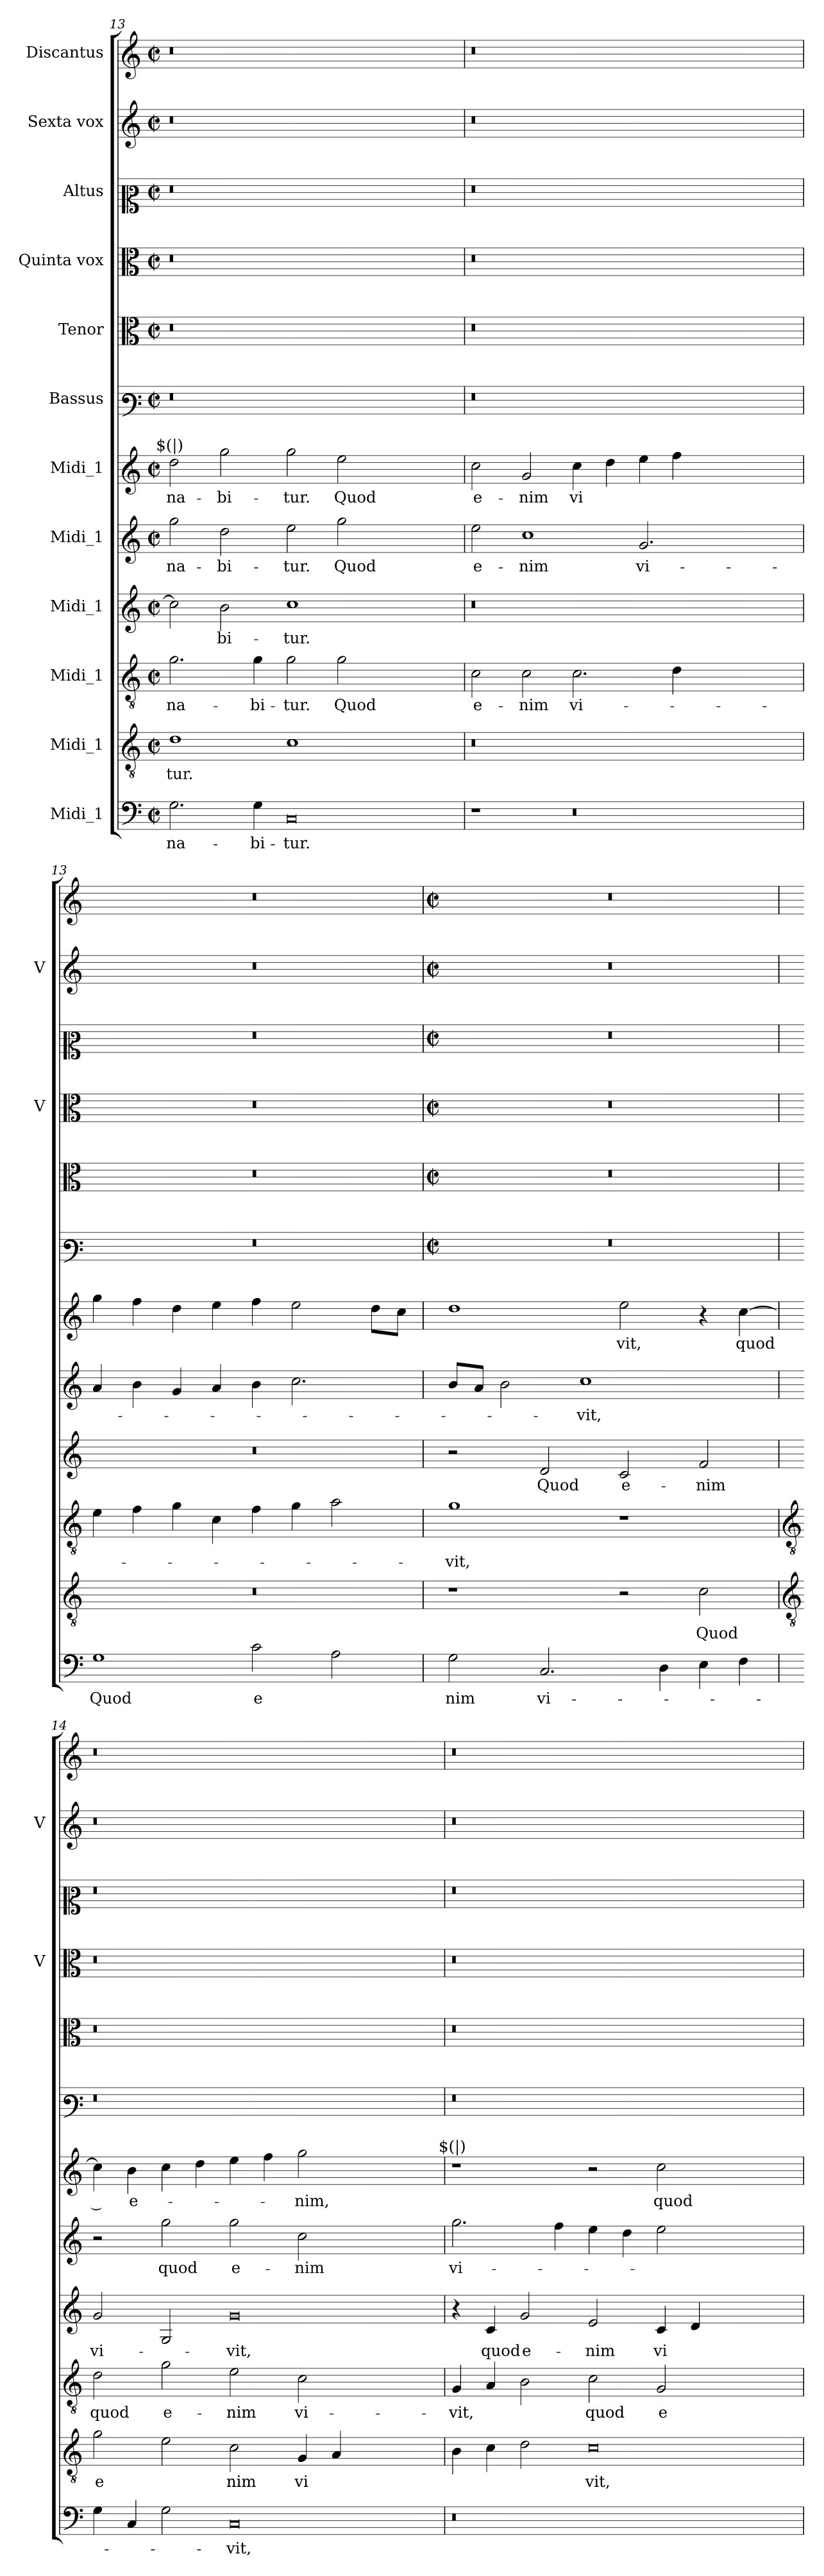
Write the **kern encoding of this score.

**kern	**text	**kern	**text	**kern	**text	**kern	**text	**kern	**text	**kern	**text	**kern	**kern	**kern	**kern	**kern	**kern
*part12	*part12	*part11	*part11	*part10	*part10	*part9	*part9	*part8	*part8	*part7	*part7	*part6	*part5	*part4	*part3	*part2	*part1
*staff12	*staff12	*staff11	*staff11	*staff10	*staff10	*staff9	*staff9	*staff8	*staff8	*staff7	*staff7	*staff6	*staff5	*staff4	*staff3	*staff2	*staff1
*I"Midi_1	*	*I"Midi_1	*	*I"Midi_1	*	*I"Midi_1	*	*I"Midi_1	*	*I"Midi_1	*	*I"Bassus	*I"Tenor	*I"Quinta vox	*I"Altus	*I"Sexta vox	*I"Discantus
*	*	*	*	*	*	*	*	*	*	*	*	*	*	*I'V	*	*I'V	*
!!LO:LB:g=z
*clefF4	*	*clefGv2	*	*clefGv2	*	*clefG2	*	*clefG2	*	*clefG2	*	*clefF3	*clefC3	*clefC3	*clefC2	*clefG2	*clefG2
*k[]	*	*k[]	*	*k[]	*	*k[]	*	*k[]	*	*k[]	*	*k[]	*k[]	*k[]	*k[]	*k[]	*k[]
*C:	*	*C:	*	*C:	*	*C:	*	*C:	*	*C:	*	*C:	*C:	*C:	*C:	*C:	*C:
*M4/2	*	*M4/2	*	*M4/2	*	*M4/2	*	*M4/2	*	*M4/2	*	*M4/2	*M4/2	*M4/2	*M4/2	*M4/2	*M4/2
*met(c|)	*	*met(c|)	*	*met(c|)	*	*met(c|)	*	*met(c|)	*	*met(c|)	*	*met(c|)	*met(c|)	*met(c|)	*met(c|)	*met(c|)	*met(c|)
=13	=13	=13	=13	=13	=13	=13	=13	=13	=13	=13	=13	=13	=13	=13	=13	=13	=13
!	!	!	!	!	!	!	!	!	!	!LO:TX:a:cj:t=$(|)	!	!	!	!	!	!	!
!	!LO:LY:b	!	!LO:LY:b	!	!LO:LY:b	!	!LO:LY:b	!	!LO:LY:b	!	!LO:LY:b	!	!	!	!	!	!
2.G	-na-	1d	-tur.	2.g	-na-	2cc]	--	2gg	-na-	2dd	-na-	0.r	0.r	0.r	0.r	0.r	0.r
!	!	!	!	!	!	!	!LO:LY:b	!	!LO:LY:b	!	!LO:LY:b	!	!	!	!	!	!
.	.	.	.	.	.	2b	bi-	2dd	-bi-	2gg	-bi-	.	.	.	.	.	.
!	!LO:LY:b	!	!	!	!LO:LY:b	!	!	!	!	!	!	!	!	!	!	!	!
4G	-bi-	.	.	4g	-bi-	.	.	.	.	.	.	.	.	.	.	.	.
!	!LO:LY:b	!	!	!	!LO:LY:b	!	!LO:LY:b	!	!LO:LY:b	!	!LO:LY:b	!	!	!	!	!	!
0C	-tur.	1c	.	2g	-tur.	1cc	-tur.	2ee	-tur.	2gg	-tur.	.	.	.	.	.	.
!	!	!	!	!	!LO:LY:b	!	!	!	!LO:LY:b	!	!LO:LY:b	!	!	!	!	!	!
.	.	.	.	2g	Quod	.	.	2gg	Quod	2ee	Quod	.	.	.	.	.	.
.	.	1ryy	.	1ryy	.	1ryy	.	1ryy	.	1ryy	.	.	.	.	.	.	.
=13	=13	=13	=13	=13	=13	=13	=13	=13	=13	=13	=13	=13	=13	=13	=13	=13	=13
!	!	!	!	!	!LO:LY:b	!	!	!	!LO:LY:b	!	!LO:LY:b	!	!	!	!	!	!
1r	.	0r	.	2c	e-	0r	.	2ee	e-	2cc	e-	0.r	0.r	0.r	0.r	0.r	0.r
!	!	!	!	!	!LO:LY:b	!	!	!	!LO:LY:b	!	!LO:LY:b	!	!	!	!	!	!
.	.	.	.	2c	-nim	.	.	1cc	-nim	2g	-nim	.	.	.	.	.	.
!	!	!	!	!	!LO:LY:b	!	!	!	!	!	!LO:LY:b	!	!	!	!	!	!
0r	.	.	.	2.c	vi-	.	.	.	.	4cc	vi	.	.	.	.	.	.
.	.	.	.	.	.	.	.	.	.	4dd	.	.	.	.	.	.	.
!	!	!	!	!	!	!	!	!	!LO:LY:b	!	!	!	!	!	!	!	!
.	.	.	.	.	.	.	.	2.g	vi-	4ee	.	.	.	.	.	.	.
.	.	.	.	4d	.	.	.	.	.	4ff	.	.	.	.	.	.	.
.	.	1ryy	.	1ryy	.	1ryy	.	.	.	1ryy	.	.	.	.	.	.	.
.	.	.	.	.	.	.	.	2.ryy	.	.	.	.	.	.	.	.	.
=13	=13	=13	=13	=13	=13	=13	=13	=13	=13	=13	=13	=13	=13	=13	=13	=13	=13
!	!LO:LY:b	!	!	!	!	!	!	!	!	!	!	!	!	!	!	!	!
1G	Quod	0r	.	4e	.	0r	.	4a	.	4gg	.	0r	0r	0r	0r	0r	0r
.	.	.	.	4f	.	.	.	4b	.	4ff	.	.	.	.	.	.	.
.	.	.	.	4g	.	.	.	4g	.	4dd	.	.	.	.	.	.	.
.	.	.	.	4c	.	.	.	4a	.	4ee	.	.	.	.	.	.	.
!	!LO:LY:b	!	!	!	!	!	!	!	!	!	!	!	!	!	!	!	!
2c	e	.	.	4f	.	.	.	4b	.	4ff	.	.	.	.	.	.	.
.	.	.	.	4g	.	.	.	2.cc	.	2ee	.	.	.	.	.	.	.
2A	.	.	.	2a	.	.	.	.	.	.	.	.	.	.	.	.	.
.	.	.	.	.	.	.	.	.	.	8ddL	.	.	.	.	.	.	.
.	.	.	.	.	.	.	.	.	.	8ccJ	.	.	.	.	.	.	.
!!LO:LB:g=z
=14	=14	=14	=14	=14	=14	=14	=14	=14	=14	=14	=14	=14	=14	=14	=14	=14	=14
*	*	*	*	*	*	*	*	*	*	*	*	*M4/2	*M4/2	*M4/2	*M4/2	*M4/2	*M4/2
*	*	*	*	*	*	*	*	*	*	*	*	*met(c|)	*met(c|)	*met(c|)	*met(c|)	*met(c|)	*met(c|)
!	!LO:LY:b	!	!	!	!LO:LY:b	!	!	!	!	!	!	!	!	!	!	!	!
2G	nim	1r	.	1g	-vit,	2r	.	8bL	.	1dd	.	0r	0r	0r	0r	0r	0r
.	.	.	.	.	.	.	.	8aJ	.	.	.	.	.	.	.	.	.
.	.	.	.	.	.	.	.	2b	.	.	.	.	.	.	.	.	.
!	!LO:LY:b	!	!	!	!	!	!LO:LY:b	!	!	!	!	!	!	!	!	!	!
2.C	vi-	.	.	.	.	2d	Quod	.	.	.	.	.	.	.	.	.	.
!	!	!	!	!	!	!	!	!	!LO:LY:b	!	!	!	!	!	!	!	!
.	.	.	.	.	.	.	.	1cc	-vit,	.	.	.	.	.	.	.	.
!	!	!	!	!	!	!	!LO:LY:b	!	!	!	!LO:LY:b	!	!	!	!	!	!
.	.	2r	.	1r	.	2c	e-	.	.	2ee	vit,	.	.	.	.	.	.
4D	.	.	.	.	.	.	.	.	.	.	.	.	.	.	.	.	.
!	!	!	!LO:LY:b	!	!	!	!LO:LY:b	!	!	!	!	!	!	!	!	!	!
4E	.	2c	Quod	.	.	2f	-nim	.	.	4r	.	.	.	.	.	.	.
!	!	!	!	!	!	!	!	!	!	!	!LO:LY:b	!	!	!	!	!	!
4F	.	.	.	.	.	.	.	4ryy	.	[4cc	quod	.	.	.	.	.	.
!!LO:LB:g=z
=14	=14	=14	=14	=14	=14	=14	=14	=14	=14	=14	=14	=14	=14	=14	=14	=14	=14
*	*	*clefGv2	*	*clefGv2	*	*	*	*	*	*	*	*	*	*	*	*	*
!	!	!	!LO:LY:b	!	!LO:LY:b	!	!LO:LY:b	!	!	!	!LO:LY:b	!	!	!	!	!	!
4G	.	2g	e	2d	quod	2g	vi-	2r	.	4cc]	__	0r	0r	0r	0r	0r	0r
!	!	!	!	!	!	!	!	!	!	!	!LO:LY:b	!	!	!	!	!	!
4C	.	.	.	.	.	.	.	.	.	4b	e-	.	.	.	.	.	.
!	!	!	!LO:LY:b	!	!LO:LY:b	!	!	!	!LO:LY:b	!	!	!	!	!	!	!	!
2G	.	2e	-	2g	e-	2G	.	2gg	quod	4cc	.	.	.	.	.	.	.
.	.	.	.	.	.	.	.	.	.	4dd	.	.	.	.	.	.	.
!	!LO:LY:b	!	!LO:LY:b	!	!LO:LY:b	!	!LO:LY:b	!	!LO:LY:b	!	!	!	!	!	!	!	!
0C	-vit,	2c	nim	2e	-nim	0g	-vit,	2gg	e-	4ee	.	.	.	.	.	.	.
.	.	.	.	.	.	.	.	.	.	4ff	.	.	.	.	.	.	.
!	!	!	!LO:LY:b	!	!LO:LY:b	!	!	!	!LO:LY:b	!	!LO:LY:b	!	!	!	!	!	!
.	.	4G	vi	2c	vi-	.	.	2cc	-nim	2gg	-nim,	.	.	.	.	.	.
.	.	4A	.	.	.	.	.	.	.	.	.	.	.	.	.	.	.
.	.	1ryy	.	1ryy	.	.	.	1ryy	.	1ryy	.	1ryy	1ryy	1ryy	1ryy	1ryy	1ryy
=14	=14	=14	=14	=14	=14	=14	=14	=14	=14	=14	=14	=14	=14	=14	=14	=14	=14
!	!	!	!	!	!	!	!	!	!	!LO:TX:a:cj:t=$(|)	!	!	!	!	!	!	!
!	!	!	!	!	!LO:LY:b	!	!	!	!LO:LY:b	!	!	!	!	!	!	!	!
0r	.	4B	.	4G	-vit,	4r	.	2.gg	vi-	1r	.	0r	0r	0r	0r	0r	0r
!	!	!	!	!	!	!	!LO:LY:b	!	!	!	!	!	!	!	!	!	!
.	.	4c	.	4A	.	4c	quod	.	.	.	.	.	.	.	.	.	.
!	!	!	!	!	!	!	!LO:LY:b	!	!	!	!	!	!	!	!	!	!
.	.	2d	.	2B	.	2g	e-	.	.	.	.	.	.	.	.	.	.
.	.	.	.	.	.	.	.	4ff	.	.	.	.	.	.	.	.	.
!	!	!	!LO:LY:b	!	!LO:LY:b	!	!LO:LY:b	!	!	!	!	!	!	!	!	!	!
.	.	0c	vit,	2c	quod	2e	-nim	4ee	.	2r	.	.	.	.	.	.	.
.	.	.	.	.	.	.	.	4dd	.	.	.	.	.	.	.	.	.
!	!	!	!	!	!LO:LY:b	!	!LO:LY:b	!	!	!	!LO:LY:b	!	!	!	!	!	!
.	.	.	.	2G	e-	4c	vi	2ee	.	2cc	quod	.	.	.	.	.	.
.	.	.	.	.	.	4d	.	.	.	.	.	.	.	.	.	.	.
1ryy	.	.	.	1ryy	.	1ryy	.	1ryy	.	1ryy	.	1ryy	1ryy	1ryy	1ryy	1ryy	1ryy
=	=	=	=	=	=	=	=	=	=	=	=	=	=	=	=	=	=
*-	*-	*-	*-	*-	*-	*-	*-	*-	*-	*-	*-	*-	*-	*-	*-	*-	*-
